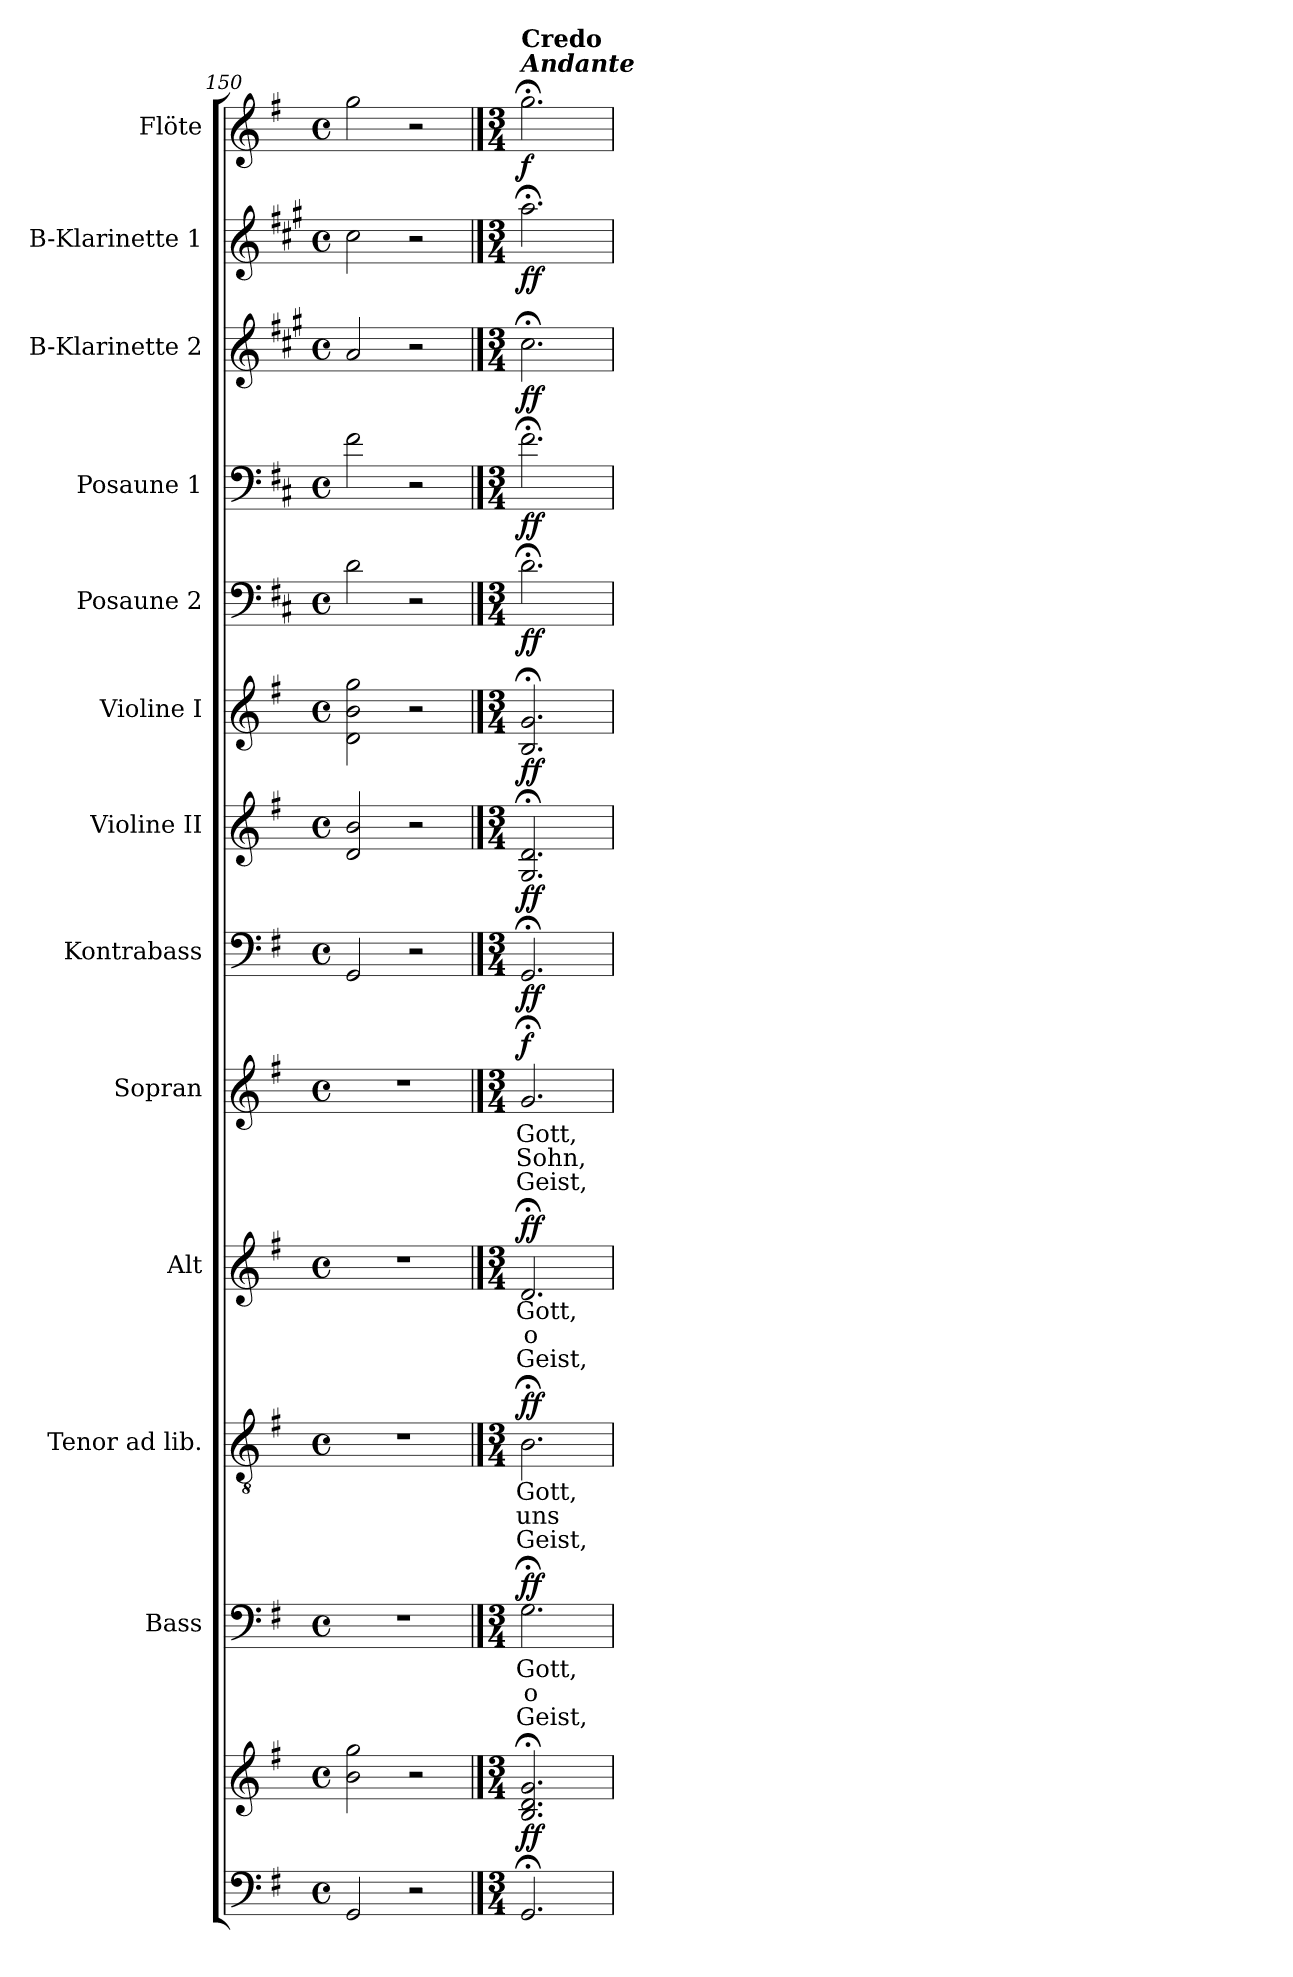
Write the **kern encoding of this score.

**kern	**kern	**dynam	**kern	**text	**text	**text	**dynam	**kern	**text	**text	**text	**dynam	**kern	**text	**text	**text	**dynam	**kern	**text	**text	**text	**dynam	**kern	**dynam	**kern	**dynam	**kern	**dynam	**kern	**dynam	**kern	**dynam	**kern	**dynam	**kern	**dynam	**kern	**dynam
*part13	*part13	*part13	*part12	*part12	*part12	*part12	*part12	*part11	*part11	*part11	*part11	*part11	*part10	*part10	*part10	*part10	*part10	*part9	*part9	*part9	*part9	*part9	*part8	*part8	*part7	*part7	*part6	*part6	*part5	*part5	*part4	*part4	*part3	*part3	*part2	*part2	*part1	*part1
*staff14	*staff13	*staff13/14	*staff12	*staff12	*staff12	*staff12	*staff12	*staff11	*staff11	*staff11	*staff11	*staff11	*staff10	*staff10	*staff10	*staff10	*staff10	*staff9	*staff9	*staff9	*staff9	*staff9	*staff8	*staff8	*staff7	*staff7	*staff6	*staff6	*staff5	*staff5	*staff4	*staff4	*staff3	*staff3	*staff2	*staff2	*staff1	*staff1
*	*	*	*I"Bass	*	*	*	*	*I"Tenor ad lib.	*	*	*	*	*I"Alt	*	*	*	*	*I"Sopran	*	*	*	*	*I"Kontrabass	*	*I"Violine II	*	*I"Violine I	*	*I"Posaune 2	*	*I"Posaune 1	*	*I"B-Klarinette 2	*	*I"B-Klarinette 1	*	*I"Flöte	*
*	*	*	*I'B.	*	*	*	*	*I'T.	*	*	*	*	*I'A.	*	*	*	*	*I'S.	*	*	*	*	*I'Kb.	*	*I'Vl. II	*	*I'Vl. I	*	*I'Pos 2	*	*I'Pos. 1	*	*I'B Kl. 2	*	*I'B Kl. 1	*	*I'Fl.	*
*clefF4	*clefG2	*	*clefF4	*	*	*	*	*clefGv2	*	*	*	*	*clefG2	*	*	*	*	*clefG2	*	*	*	*	*clefF4	*	*clefG2	*	*clefG2	*	*clefF4	*	*clefF4	*	*clefG2	*	*clefG2	*	*clefG2	*
*	*	*	*	*	*	*	*	*	*	*	*	*	*	*	*	*	*	*	*	*	*	*	*ITrd7c12	*	*	*	*	*	*ITrd4c7	*	*ITrd4c7	*	*ITrd1c2	*	*ITrd1c2	*	*	*
*k[f#]	*k[f#]	*	*k[f#]	*	*	*	*	*k[f#]	*	*	*	*	*k[f#]	*	*	*	*	*k[f#]	*	*	*	*	*k[f#]	*	*k[f#]	*	*k[f#]	*	*k[f#]	*	*k[f#]	*	*k[f#]	*	*k[f#]	*	*k[f#]	*
*G:	*G:	*	*G:	*	*	*	*	*G:	*	*	*	*	*G:	*	*	*	*	*G:	*	*	*	*	*G:	*	*G:	*	*G:	*	*G:	*	*G:	*	*G:	*	*G:	*	*G:	*
*M4/4	*M4/4	*	*M4/4	*	*	*	*	*M4/4	*	*	*	*	*M4/4	*	*	*	*	*M4/4	*	*	*	*	*M4/4	*	*M4/4	*	*M4/4	*	*M4/4	*	*M4/4	*	*M4/4	*	*M4/4	*	*M4/4	*
*met(c)	*met(c)	*	*met(c)	*	*	*	*	*met(c)	*	*	*	*	*met(c)	*	*	*	*	*met(c)	*	*	*	*	*met(c)	*	*met(c)	*	*met(c)	*	*met(c)	*	*met(c)	*	*met(c)	*	*met(c)	*	*met(c)	*
=150	=150	=150	=150	=150	=150	=150	=150	=150	=150	=150	=150	=150	=150	=150	=150	=150	=150	=150	=150	=150	=150	=150	=150	=150	=150	=150	=150	=150	=150	=150	=150	=150	=150	=150	=150	=150	=150	=150
2GG/	2b\ 2gg\	.	1r	.	.	.	.	1r	.	.	.	.	1r	.	.	.	.	1r	.	.	.	.	2GGG/	.	2d/ 2b/	.	2d\ 2b\ 2gg\	.	2G\	.	2B\	.	2g/	.	2b\	.	2gg\	.
2r	2r	.	.	.	.	.	.	.	.	.	.	.	.	.	.	.	.	.	.	.	.	.	2r	.	2r	.	2r	.	2r	.	2r	.	2r	.	2r	.	2r	.
!!LO:PB:g=z
==151	==151	==151	==151	==151	==151	==151	==151	==151	==151	==151	==151	==151	==151	==151	==151	==151	==151	==151	==151	==151	==151	==151	==151	==151	==151	==151	==151	==151	==151	==151	==151	==151	==151	==151	==151	==151	==151	==151
*M3/4	*M3/4	*	*M3/4	*	*	*	*	*M3/4	*	*	*	*	*M3/4	*	*	*	*	*M3/4	*	*	*	*	*M3/4	*	*M3/4	*	*M3/4	*	*M3/4	*	*M3/4	*	*M3/4	*	*M3/4	*	*M3/4	*
!	!	!	!	!	!	!	!	!	!	!	!	!	!	!	!	!	!	!	!	!	!	!	!	!	!	!	!	!	!	!	!	!	!	!	!	!	!LO:TX:a:Bi:t=Andante	!
!	!	!	!	!	!	!	!	!	!	!	!	!	!	!	!	!	!	!	!	!	!	!	!	!	!	!	!	!	!	!	!	!	!	!	!	!	!LO:TX:a:B:t=Credo	!
!	!	!LO:DY:b	!	!LO:LY:b	!LO:LY:b	!LO:LY:b	!LO:DY:a	!	!LO:LY:b	!LO:LY:b	!LO:LY:b	!LO:DY:a	!	!LO:LY:b	!LO:LY:b	!LO:LY:b	!LO:DY:a	!	!LO:LY:b	!LO:LY:b	!LO:LY:b	!LO:DY:a	!	!LO:DY:b	!	!LO:DY:b	!	!LO:DY:b	!	!LO:DY:b	!	!LO:DY:b	!	!LO:DY:b	!	!LO:DY:b	!	!LO:DY:b
2.GG;</	2.B/;< 2.d/;< 2.g/;<	ff	2.G;<\	Gott,	o	Geist,	ff	2.B;<\	Gott,	uns	Geist,	ff	2.d;</	Gott,	o	Geist,	ff	2.g;</	Gott,	Sohn,	Geist,	f	2.GGG;</	ff	2.G/;< 2.d/;<	ff	2.B/;< 2.g/;<	ff	2.G;<\	ff	2.B;<\	ff	2.b;<\	ff	2.gg;<\	ff	2.gg;<\	f
=	=	=	=	=	=	=	=	=	=	=	=	=	=	=	=	=	=	=	=	=	=	=	=	=	=	=	=	=	=	=	=	=	=	=	=	=	=	=
*-	*-	*-	*-	*-	*-	*-	*-	*-	*-	*-	*-	*-	*-	*-	*-	*-	*-	*-	*-	*-	*-	*-	*-	*-	*-	*-	*-	*-	*-	*-	*-	*-	*-	*-	*-	*-	*-	*-
